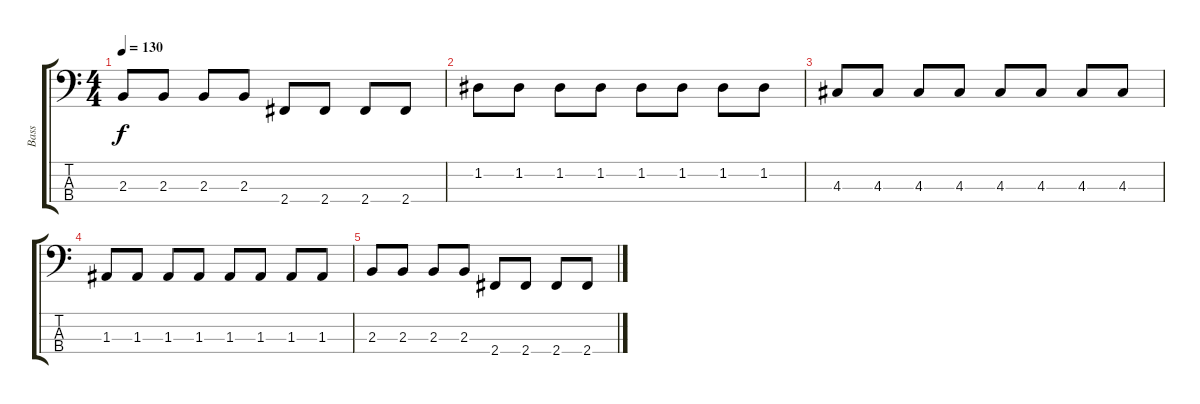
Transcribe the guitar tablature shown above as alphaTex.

\track ("Bass" "Bass") {instrument electricbasspick}
\staff {score tabs}
\tuning (G2 D2 A1 E1) {hide}
\ts (4 4)
\tempo 130
\clef f4
\ks c
2.3.8{dy f} 2.3.8 2.3.8 2.3.8 2.4.8 2.4.8 2.4.8 2.4.8 |
1.2.8 1.2.8 1.2.8 1.2.8 1.2.8 1.2.8 1.2.8 1.2.8 |
4.3.8 4.3.8 4.3.8 4.3.8 4.3.8 4.3.8 4.3.8 4.3.8 |
1.3.8 1.3.8 1.3.8 1.3.8 1.3.8 1.3.8 1.3.8 1.3.8 |
2.3.8 2.3.8 2.3.8 2.3.8 2.4.8 2.4.8 2.4.8 2.4.8
